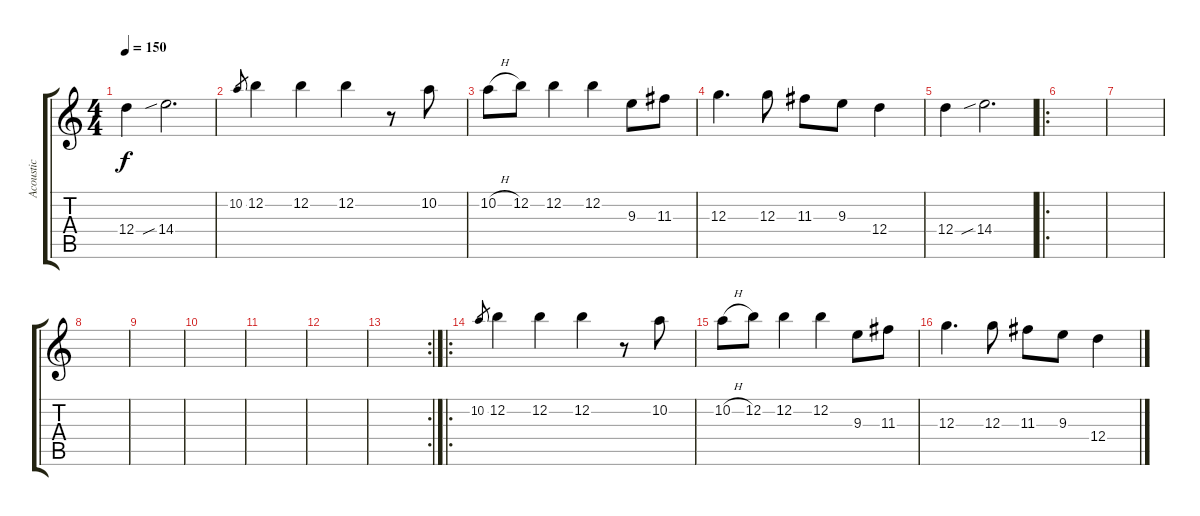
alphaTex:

\track ("Acoustic" "Acoustic") {instrument acousticguitarsteel}
\staff {score tabs}
\tuning (E4 B3 G3 D3 A2 E2) {hide}
\ts (4 4)
\tempo 150
\clef g2
\ks c
12.4.4{dy f} 14.4{sib}.2{d} |
10.2.8{gr} 12.2.4 12.2.4 12.2.4 r.8 10.2.8 |
10.2{h}.8 12.2.8 12.2.4 12.2.4 9.3.8 11.3.8 |
12.3.4{d} 12.3.8 11.3.8 9.3.8 12.4.4 |
12.4.4 14.4{sib}.2{d} |
\ro
|
|
|
|
|
|
|
\rc 2
|
\ro
10.2.8{gr} 12.2.4 12.2.4 12.2.4 r.8 10.2.8 |
10.2{h}.8 12.2.8 12.2.4 12.2.4 9.3.8 11.3.8 |
12.3.4{d} 12.3.8 11.3.8 9.3.8 12.4.4
